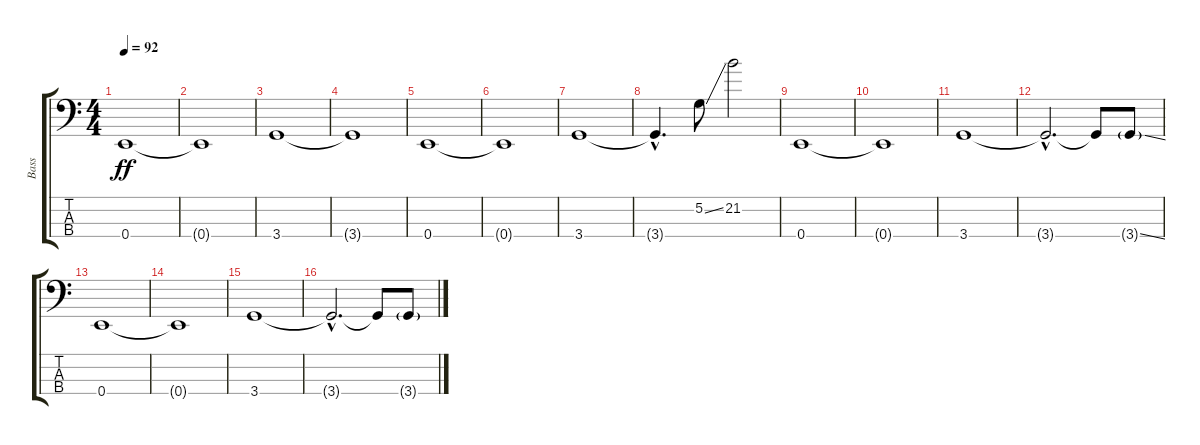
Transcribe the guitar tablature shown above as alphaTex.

\track ("Bass" "Bass") {instrument electricbassfinger}
\staff {score tabs}
\tuning (G2 D2 A1 E1) {hide}
\ts (4 4)
\tempo 92
\clef f4
\ks c
0.4.1{dy ff instrument distortionguitar} |
0.4{t}.1 |
3.4.1 |
3.4{t}.1 |
0.4.1 |
0.4{t}.1 |
3.4.1 |
3.4{hac t}.4{d} 5.2{ss}.8 21.2.2 |
0.4.1 |
0.4{t}.1 |
3.4.1 |
3.4{hac t}.2{d} 3.4{t}.8 3.4{ss g}.8 |
0.4.1 |
0.4{t}.1 |
3.4.1 |
3.4{hac t}.2{d} 3.4{t}.8 3.4{g}.8
